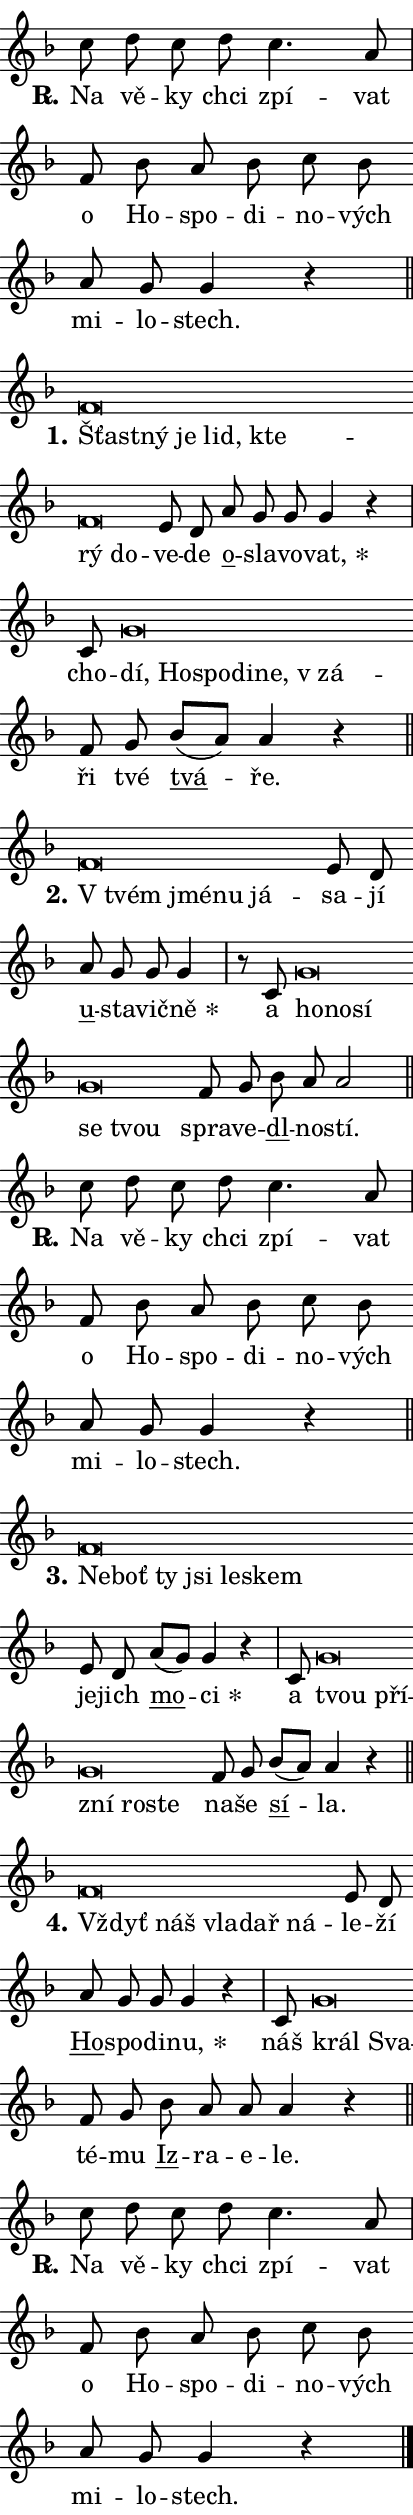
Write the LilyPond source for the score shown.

\version "2.22.1"
\header { tagline = "" }
\paper {
  indent = 0\cm
  top-margin = 0\cm
  right-margin = 0\cm
  bottom-margin = 0\cm
  left-margin = 0\cm
  paper-width = 7\cm
  page-breaking = #ly:one-page-breaking
  system-system-spacing.basic-distance = #11
  score-system-spacing.basic-distance = #11
  ragged-last = ##f
}


%% Author: Thomas Morley
%% https://lists.gnu.org/archive/html/lilypond-user/2020-05/msg00002.html
#(define (line-position grob)
"Returns position of @var[grob} in current system:
   @code{'start}, if at first time-step
   @code{'end}, if at last time-step
   @code{'middle} otherwise
"
  (let* ((col (ly:item-get-column grob))
         (ln (ly:grob-object col 'left-neighbor))
         (rn (ly:grob-object col 'right-neighbor))
         (col-to-check-left (if (ly:grob? ln) ln col))
         (col-to-check-right (if (ly:grob? rn) rn col))
         (break-dir-left
           (and
             (ly:grob-property col-to-check-left 'non-musical #f)
             (ly:item-break-dir col-to-check-left)))
         (break-dir-right
           (and
             (ly:grob-property col-to-check-right 'non-musical #f)
             (ly:item-break-dir col-to-check-right))))
        (cond ((eqv? 1 break-dir-left) 'start)
              ((eqv? -1 break-dir-right) 'end)
              (else 'middle))))

#(define (tranparent-at-line-position vctor)
  (lambda (grob)
  "Relying on @code{line-position} select the relevant enry from @var{vctor}.
Used to determine transparency,"
    (case (line-position grob)
      ((end) (not (vector-ref vctor 0)))
      ((middle) (not (vector-ref vctor 1)))
      ((start) (not (vector-ref vctor 2))))))

noteHeadBreakVisibility =
#(define-music-function (break-visibility)(vector?)
"Makes @code{NoteHead}s transparent relying on @var{break-visibility}"
#{
  \override NoteHead.transparent =
    #(tranparent-at-line-position break-visibility)
#})

#(define delete-ledgers-for-transparent-note-heads
  (lambda (grob)
    "Reads whether a @code{NoteHead} is transparent.
If so this @code{NoteHead} is removed from @code{'note-heads} from
@var{grob}, which is supposed to be @code{LedgerLineSpanner}.
As a result ledgers are not printed for this @code{NoteHead}"
    (let* ((nhds-array (ly:grob-object grob 'note-heads))
           (nhds-list
             (if (ly:grob-array? nhds-array)
                 (ly:grob-array->list nhds-array)
                 '()))
           ;; Relies on the transparent-property being done before
           ;; Staff.LedgerLineSpanner.after-line-breaking is executed.
           ;; This is fragile ...
           (to-keep
             (remove
               (lambda (nhd)
                 (ly:grob-property nhd 'transparent #f))
               nhds-list)))
      ;; TODO find a better method to iterate over grob-arrays, similiar
      ;; to filter/remove etc for lists
      ;; For now rebuilt from scratch
      (set! (ly:grob-object grob 'note-heads)  '())
      (for-each
        (lambda (nhd)
          (ly:pointer-group-interface::add-grob grob 'note-heads nhd))
        to-keep))))

hideNotes = {
  \noteHeadBreakVisibility #begin-of-line-visible
}
unHideNotes = {
  \noteHeadBreakVisibility #all-visible
}

% work-around for resetting accidentals
% https://lilypond.org/doc/v2.23/Documentation/notation/displaying-rhythms#unmetered-music
cadenzaMeasure = {
  \cadenzaOff
  \partial 1024 s1024
  \cadenzaOn
}

#(define-markup-command (accent layout props text) (markup?)
  "Underline accented syllable"
  (interpret-markup layout props
    #{\markup \override #'(offset . 4.3) \underline { #text }#}))

responsum = \markup \concat {
  "R" \hspace #-1.05 \path #0.1 #'((moveto 0 0.07) (lineto 0.9 0.8)) \hspace #0.05 "."
}

\layout {
    \context {
        \Staff
        \remove "Time_signature_engraver"
        \override LedgerLineSpanner.after-line-breaking = #delete-ledgers-for-transparent-note-heads
    }
    \context {
        \Voice {
            \override NoteHead.output-attributes = #'((class . "notehead"))
            \override Hairpin.height = #0.55
        }
    }
    \context {
        \Lyrics {
            \override StanzaNumber.output-attributes = #'((class . "stanzanumber"))
            \override LyricSpace.minimum-distance = #0.9
            \override LyricText.font-name = #"TeX Gyre Schola"
            \override LyricText.font-size = 1
            \override StanzaNumber.font-name = #"TeX Gyre Schola Bold"
            \override StanzaNumber.font-size = 1
        }
    }
}

% magnetic-lyrics.ily
%
%   written by
%     Jean Abou Samra <jean@abou-samra.fr>
%     Werner Lemberg <wl@gnu.org>
%
%   adapted by
%     Jiri Hon <jiri.hon@gmail.com>
%
% Version 2022-Apr-15

% https://www.mail-archive.com/lilypond-user@gnu.org/msg149350.html

#(define (Left_hyphen_pointer_engraver context)
   "Collect syllable-hyphen-syllable occurrences in lyrics and store
them in properties.  This engraver only looks to the left.  For
example, if the lyrics input is @code{foo -- bar}, it does the
following.

@itemize @bullet
@item
Set the @code{text} property of the @code{LyricHyphen} grob between
@q{foo} and @q{bar} to @code{foo}.

@item
Set the @code{left-hyphen} property of the @code{LyricText} grob with
text @q{foo} to the @code{LyricHyphen} grob between @q{foo} and
@q{bar}.
@end itemize

Use this auxiliary engraver in combination with the
@code{lyric-@/text::@/apply-@/magnetic-@/offset!} hook."
   (let ((hyphen #f)
         (text #f))
     (make-engraver
      (acknowledgers
       ((lyric-syllable-interface engraver grob source-engraver)
        (set! text grob)))
      (end-acknowledgers
       ((lyric-hyphen-interface engraver grob source-engraver)
        ;(when (not (grob::has-interface grob 'lyric-space-interface))
          (set! hyphen grob)));)
      ((stop-translation-timestep engraver)
       (when (and text hyphen)
         (ly:grob-set-object! text 'left-hyphen hyphen))
       (set! text #f)
       (set! hyphen #f)))))

#(define (lyric-text::apply-magnetic-offset! grob)
   "If the space between two syllables is less than the value in
property @code{LyricText@/.details@/.squash-threshold}, move the right
syllable to the left so that it gets concatenated with the left
syllable.

Use this function as a hook for
@code{LyricText@/.after-@/line-@/breaking} if the
@code{Left_@/hyphen_@/pointer_@/engraver} is active."
   (let ((hyphen (ly:grob-object grob 'left-hyphen #f)))
     (when hyphen
       (let ((left-text (ly:spanner-bound hyphen LEFT)))
         (when (grob::has-interface left-text 'lyric-syllable-interface)
           (let* ((common (ly:grob-common-refpoint grob left-text X))
                  (this-x-ext (ly:grob-extent grob common X))
                  (left-x-ext
                   (begin
                     ;; Trigger magnetism for left-text.
                     (ly:grob-property left-text 'after-line-breaking)
                     (ly:grob-extent left-text common X)))
                  ;; `delta` is the gap width between two syllables.
                  (delta (- (interval-start this-x-ext)
                            (interval-end left-x-ext)))
                  (details (ly:grob-property grob 'details))
                  (threshold (assoc-get 'squash-threshold details 0.2)))
             (when (< delta threshold)
               (let* (;; We have to manipulate the input text so that
                      ;; ligatures crossing syllable boundaries are not
                      ;; disabled.  For languages based on the Latin
                      ;; script this is essentially a beautification.
                      ;; However, for non-Western scripts it can be a
                      ;; necessity.
                      (lt (ly:grob-property left-text 'text))
                      (rt (ly:grob-property grob 'text))
                      (is-space (grob::has-interface hyphen 'lyric-space-interface))
                      (space (if is-space " " ""))
                      (space-markup (grob-interpret-markup grob " "))
                      (space-size (interval-length (ly:stencil-extent space-markup X)))
                      (extra-delta (if is-space space-size 0))
                      ;; Append new syllable.
                      (ltrt-space (if (and (string? lt) (string? rt))
                                (string-append lt space rt)
                                (make-concat-markup (list lt space rt))))
                      ;; Right-align `ltrt` to the right side.
                      (ltrt-space-markup (grob-interpret-markup
                               grob
                               (make-translate-markup
                                (cons (interval-length this-x-ext) 0)
                                (make-right-align-markup ltrt-space)))))
                 (begin
                   ;; Don't print `left-text`.
                   (ly:grob-set-property! left-text 'stencil #f)
                   ;; Set text and stencil (which holds all collected
                   ;; syllables so far) and shift it to the left.
                   (ly:grob-set-property! grob 'text ltrt-space)
                   (ly:grob-set-property! grob 'stencil ltrt-space-markup)
                   (ly:grob-translate-axis! grob (- (- delta extra-delta)) X))))))))))


#(define (lyric-hyphen::displace-bounds-first grob)
   ;; Make very sure this callback isn't triggered too early.
   (let ((left (ly:spanner-bound grob LEFT))
         (right (ly:spanner-bound grob RIGHT)))
     (ly:grob-property left 'after-line-breaking)
     (ly:grob-property right 'after-line-breaking)
     (ly:lyric-hyphen::print grob)))

squashThreshold = #0.4

\layout {
  \context {
    \Lyrics
    \consists #Left_hyphen_pointer_engraver
    \override LyricText.after-line-breaking =
      #lyric-text::apply-magnetic-offset!
    \override LyricHyphen.stencil = #lyric-hyphen::displace-bounds-first
    \override LyricText.details.squash-threshold = \squashThreshold
    \override LyricHyphen.minimum-distance = 0
    \override LyricHyphen.minimum-length = \squashThreshold
  }
}

squash = \override LyricText.details.squash-threshold = 9999
unSquash = \override LyricText.details.squash-threshold = \squashThreshold

left = \override LyricText.self-alignment-X = #LEFT
unLeft = \revert LyricText.self-alignment-X

starOffset = #(lambda (grob) 
                (let ((x_offset (ly:self-alignment-interface::aligned-on-x-parent grob)))
                  (if (= x_offset 0) 0 (+ x_offset 1.2))))

star = #(define-music-function (syllable)(string?)
"Append star separator at the end of a syllable"
#{
  \once \override LyricText.X-offset = #starOffset
  \lyricmode { \markup {
    #syllable
    \override #'((font-name . "TeX Gyre Schola Bold")) \hspace #0.2 \lower #0.65 \larger "*"
  } }
#})

starAccent = #(define-music-function (syllable)(string?)
"Append star separator at the end of a syllable and make accent"
#{
  \once \override LyricText.X-offset = #starOffset
  \lyricmode { \markup {
    \accent #syllable
    \override #'((font-name . "TeX Gyre Schola Bold")) \hspace #0.2 \lower #0.65 \larger "*"
  } }
#})

breath = #(define-music-function (syllable)(string?)
"Append breathing indicator at the end of a syllable"
#{
  \lyricmode { \markup { #syllable "+" } }
#})

optionalBreath = #(define-music-function (syllable)(string?)
"Append optional breathing indicator at the end of a syllable"
#{
  \lyricmode { \markup { #syllable "(+)" } }
#})


\score {
    <<
        \new Voice = "melody" { \cadenzaOn \key f \major \relative { c''8 d c d c4. a8 \cadenzaMeasure \bar "|" f bes a bes \bar "" c bes \bar "" a g g4 r \cadenzaMeasure \bar "||" \break }
\relative { f'\breve*1/16 \hideNotes \breve*1/16 \bar "" \breve*1/16 \bar "" \breve*1/16 \bar "" \breve*1/16 \bar "" \breve*1/16 \breve*1/16 \bar "" \unHideNotes e8 d \bar "" a' g g g4 r \cadenzaMeasure \bar "|" c,8 g'\breve*1/16 \hideNotes \breve*1/16 \bar "" \breve*1/16 \bar "" \breve*1/16 \bar "" \breve*1/16 \breve*1/16 \bar "" \unHideNotes f8 g \bar "" bes[( a)] a4 r \cadenzaMeasure \bar "||" \break }
\relative { f'\breve*1/16 \hideNotes \breve*1/16 \bar "" \breve*1/16 \breve*1/16 \bar "" \unHideNotes e8 d \bar "" a' g g g4 \cadenzaMeasure \bar "|" r8 c,8 g'\breve*1/16 \hideNotes \breve*1/16 \bar "" \breve*1/16 \bar "" \breve*1/16 \breve*1/16 \bar "" \unHideNotes f8 g \bar "" bes a a2 \cadenzaMeasure \bar "||" \break }
\relative { c''8 d c d c4. a8 \cadenzaMeasure \bar "|" f bes a bes \bar "" c bes \bar "" a g g4 r \cadenzaMeasure \bar "||" \break }
\relative { f'\breve*1/16 \hideNotes \breve*1/16 \bar "" \breve*1/16 \bar "" \breve*1/16 \bar "" \breve*1/16 \breve*1/16 \bar "" \unHideNotes e8 d \bar "" a'[( g)] g4 r \cadenzaMeasure \bar "|" c,8 g'\breve*1/16 \hideNotes \breve*1/16 \bar "" \breve*1/16 \bar "" \breve*1/16 \breve*1/16 \bar "" \unHideNotes f8 g \bar "" bes[( a)] a4 r \cadenzaMeasure \bar "||" \break }
\relative { f'\breve*1/16 \hideNotes \breve*1/16 \bar "" \breve*1/16 \bar "" \breve*1/16 \breve*1/16 \bar "" \unHideNotes e8 d \bar "" a' g g g4 r \cadenzaMeasure \bar "|" c,8 g'\breve*1/16 \hideNotes \breve*1/16 \bar "" \unHideNotes f8 g \bar "" bes a a a4 r \cadenzaMeasure \bar "||" \break }
\relative { c''8 d c d c4. a8 \cadenzaMeasure \bar "|" f bes a bes \bar "" c bes \bar "" a g g4 r \cadenzaMeasure \bar "||" \break } \bar "|." }
        \new Lyrics \lyricsto "melody" { \lyricmode { \set stanza = \responsum
Na vě -- ky chci zpí -- vat o Ho -- spo -- di -- no -- vých mi -- lo -- stech.
\set stanza = "1."
\left Šťast -- \squash ný je lid, kte -- rý do -- \unLeft \unSquash ve -- de \markup \accent o -- sla -- vo -- \star vat, cho -- \left dí, \squash Ho -- spo -- di -- ne, "v zá" -- \unLeft \unSquash ři tvé \markup \accent tvá -- ře.
\set stanza = "2."
\left "V tvém" \squash jmé -- nu já -- \unLeft \unSquash sa -- jí \markup \accent u -- sta -- vič -- \star ně a \left ho -- \squash no -- sí se tvou \unLeft \unSquash spra -- ve -- \markup \accent dl -- no -- stí.
\set stanza = \responsum
Na vě -- ky chci zpí -- vat o Ho -- spo -- di -- no -- vých mi -- lo -- stech.
\set stanza = "3."
\left Ne -- \squash boť ty jsi le -- skem \unLeft \unSquash je -- jich \markup \accent mo -- \star ci a \left tvou \squash pří -- zní ro -- ste \unLeft \unSquash na -- še \markup \accent sí -- la.
\set stanza = "4."
\left Vždyť \squash náš vla -- dař ná -- \unLeft \unSquash le -- ží \markup \accent Ho -- spo -- di -- \star nu, náš \left král \squash Sva -- \unLeft \unSquash té -- mu \markup \accent Iz -- ra -- e -- le.
\set stanza = \responsum
Na vě -- ky chci zpí -- vat o Ho -- spo -- di -- no -- vých mi -- lo -- stech. } }
    >>
    \layout {}
}
